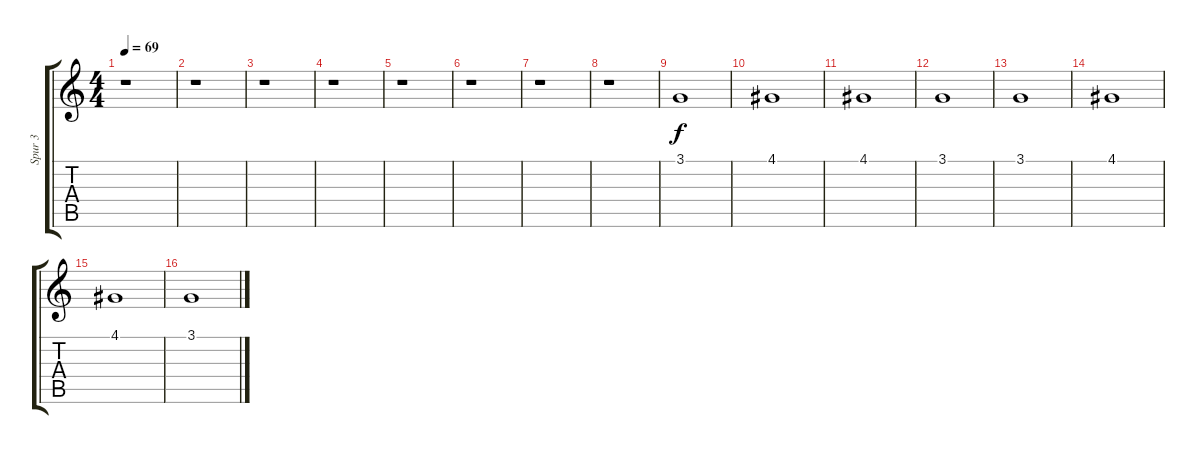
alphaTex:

\track ("Spur 3" "Spur 3") {instrument stringensemble1}
\staff {score tabs}
\tuning (E4 B3 G3 D3 A2 E2) {hide}
\ts (4 4)
\tempo 69
\clef g2
\ks c
r.1{dy f instrument stringensemble1} |
r.1 |
r.1 |
r.1 |
r.1 |
r.1 |
r.1 |
r.1 |
3.1.1 |
4.1.1 |
4.1.1 |
3.1.1 |
3.1.1 |
4.1.1 |
4.1.1 |
3.1.1
